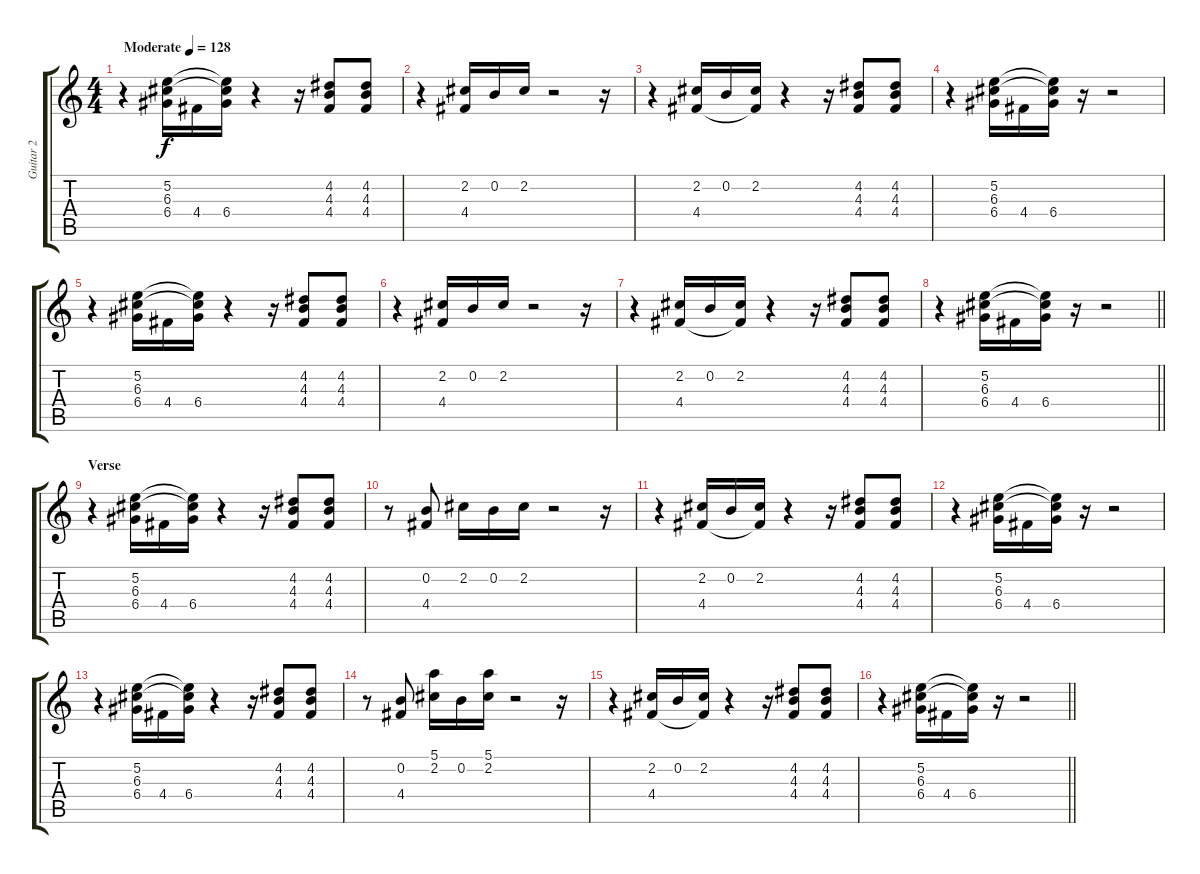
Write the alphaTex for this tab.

\track ("Guitar 2" "Guitar 2") {instrument overdrivenguitar}
\staff {score tabs}
\tuning (E4 B3 G3 D3 A2 E2) {hide}
\ts (4 4)
\tempo (128 "Moderate")
\clef g2
\ks c
r.4{dy f instrument overdrivenguitar} (5.2 6.3 6.4).16 4.4.16 (5.2{t} 6.3{t} 6.4).16 r.4 r.16 (4.2 4.3 4.4).8 (4.2 4.3 4.4).8 |
r.4 (2.2 4.4).16 0.2.16 2.2.16 r.2 r.16 |
r.4 (2.2 4.4).16 0.2.16 (2.2 4.4{t}).16 r.4 r.16 (4.2 4.3 4.4).8 (4.2 4.3 4.4).8 |
r.4 (5.2 6.3 6.4).16 4.4.16 (5.2{t} 6.3{t} 6.4).16 r.16 r.2 |
r.4 (5.2 6.3 6.4).16 4.4.16 (5.2{t} 6.3{t} 6.4).16 r.4 r.16 (4.2 4.3 4.4).8 (4.2 4.3 4.4).8 |
r.4 (2.2 4.4).16 0.2.16 2.2.16 r.2 r.16 |
r.4 (2.2 4.4).16 0.2.16 (2.2 4.4{t}).16 r.4 r.16 (4.2 4.3 4.4).8 (4.2 4.3 4.4).8 |
\barLineRight lightlight
r.4 (5.2 6.3 6.4).16 4.4.16 (5.2{t} 6.3{t} 6.4).16 r.16 r.2 |
\section ("" "Verse")
r.4 (5.2 6.3 6.4).16 4.4.16 (5.2{t} 6.3{t} 6.4).16 r.4 r.16 (4.2 4.3 4.4).8 (4.2 4.3 4.4).8 |
r.8 (0.2 4.4).8 2.2.16 0.2.16 2.2.16 r.2 r.16 |
r.4 (2.2 4.4).16 0.2.16 (2.2 4.4{t}).16 r.4 r.16 (4.2 4.3 4.4).8 (4.2 4.3 4.4).8 |
r.4 (5.2 6.3 6.4).16 4.4.16 (5.2{t} 6.3{t} 6.4).16 r.16 r.2 |
r.4 (5.2 6.3 6.4).16 4.4.16 (5.2{t} 6.3{t} 6.4).16 r.4 r.16 (4.2 4.3 4.4).8 (4.2 4.3 4.4).8 |
r.8 (0.2 4.4).8 (5.1 2.2).16 0.2.16 (5.1 2.2).16 r.2 r.16 |
r.4 (2.2 4.4).16 0.2.16 (2.2 4.4{t}).16 r.4 r.16 (4.2 4.3 4.4).8 (4.2 4.3 4.4).8 |
\barLineRight lightlight
r.4 (5.2 6.3 6.4).16 4.4.16 (5.2{t} 6.3{t} 6.4).16 r.16 r.2
